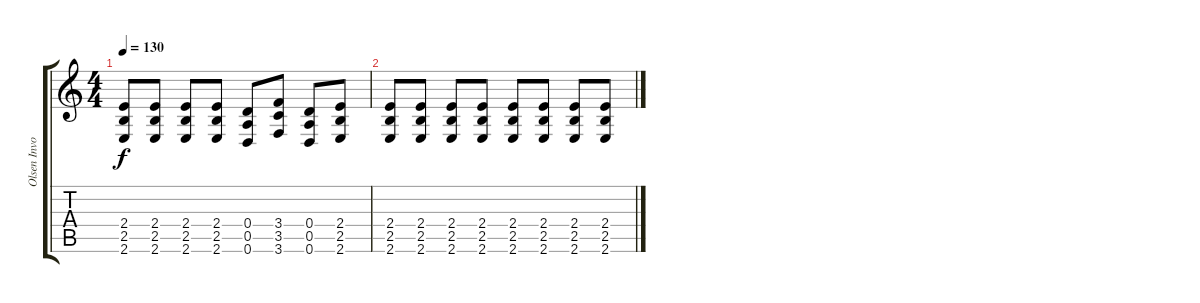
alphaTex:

\track ("Olsen Involtini" "Olsen Invo") {instrument distortionguitar}
\staff {score tabs}
\tuning (E4 B3 G3 D3 A2 D2) {hide}
\ts (4 4)
\tempo 130
\clef g2
\ks c
(2.4 2.5 2.6).8{dy f} (2.4 2.5 2.6).8 (2.4 2.5 2.6).8 (2.4 2.5 2.6).8 (0.4 0.5 0.6).8 (3.4 3.5 3.6).8 (0.4 0.5 0.6).8 (2.4 2.5 2.6).8 |
(2.4 2.5 2.6).8 (2.4 2.5 2.6).8 (2.4 2.5 2.6).8 (2.4 2.5 2.6).8 (2.4 2.5 2.6).8 (2.4 2.5 2.6).8 (2.4 2.5 2.6).8 (2.4 2.5 2.6).8
